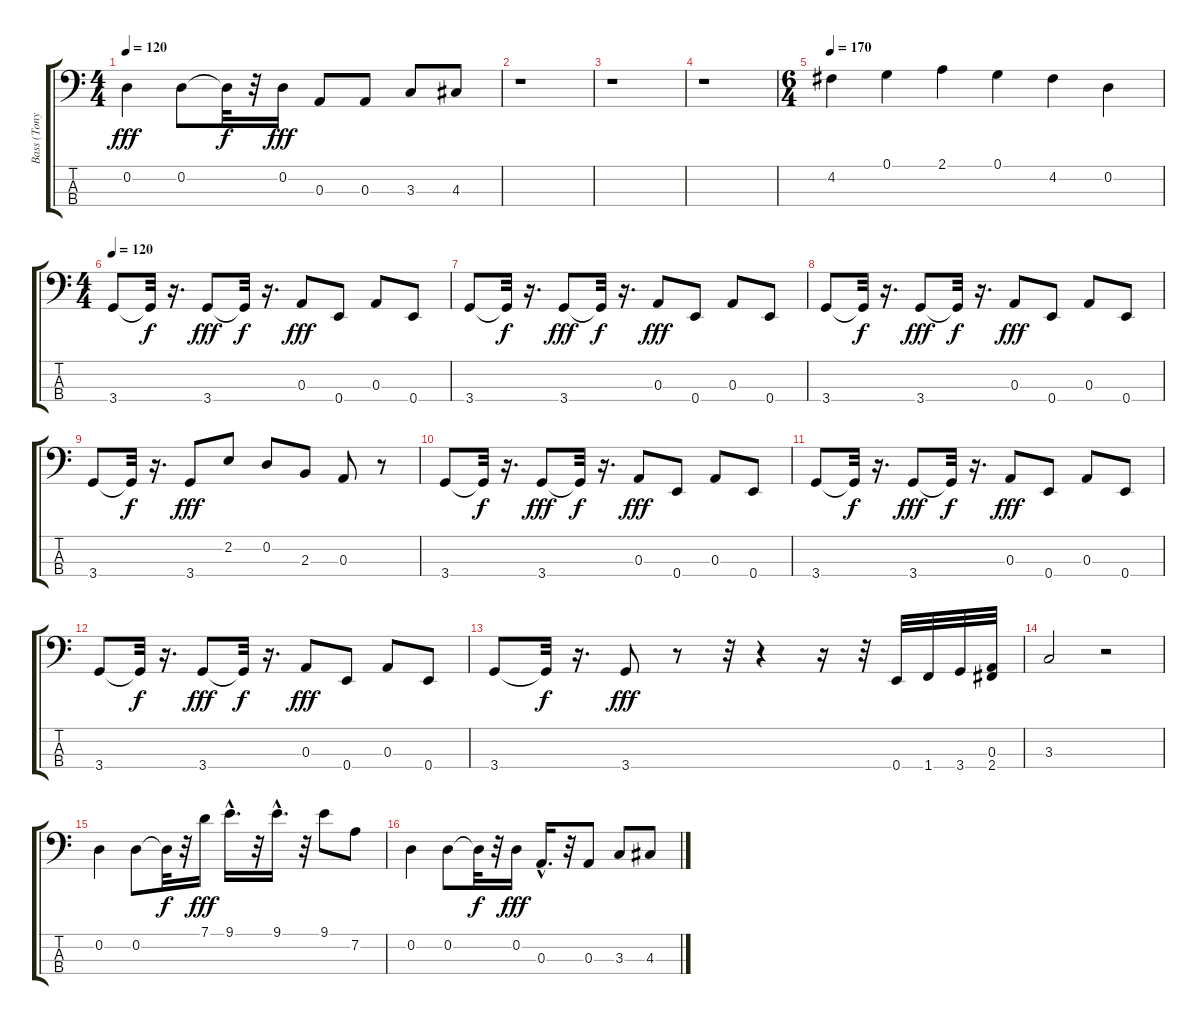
\track ("Bass (Tony Kanal)" "Bass (Tony") {instrument electricbassfinger}
\staff {score tabs}
\tuning (G2 D2 A1 E1) {hide}
\ts (4 4)
\tempo 120
\clef f4
\ks c
0.2.4{dy fff} 0.2.8 0.2{t}.32{dy f} r.32 0.2.16{dy fff} 0.3.8 0.3.8 3.3.8 4.3.8 |
r.1 |
r.1 |
r.1 |
\ts (6 4)
\tempo 170
4.2.4 0.1.4 2.1.4 0.1.4 4.2.4 0.2.4 |
\ts (4 4)
\tempo 120
3.4.8 3.4{t}.32{dy f} r.16{d} 3.4.8{dy fff} 3.4{t}.32{dy f} r.16{d} 0.3.8{dy fff} 0.4.8 0.3.8 0.4.8 |
3.4.8 3.4{t}.32{dy f} r.16{d} 3.4.8{dy fff} 3.4{t}.32{dy f} r.16{d} 0.3.8{dy fff} 0.4.8 0.3.8 0.4.8 |
3.4.8 3.4{t}.32{dy f} r.16{d} 3.4.8{dy fff} 3.4{t}.32{dy f} r.16{d} 0.3.8{dy fff} 0.4.8 0.3.8 0.4.8 |
3.4.8 3.4{t}.32{dy f} r.16{d} 3.4.8{dy fff} 2.2.8 0.2.8 2.3.8 0.3.8 r.8 |
3.4.8 3.4{t}.32{dy f} r.16{d} 3.4.8{dy fff} 3.4{t}.32{dy f} r.16{d} 0.3.8{dy fff} 0.4.8 0.3.8 0.4.8 |
3.4.8 3.4{t}.32{dy f} r.16{d} 3.4.8{dy fff} 3.4{t}.32{dy f} r.16{d} 0.3.8{dy fff} 0.4.8 0.3.8 0.4.8 |
3.4.8 3.4{t}.32{dy f} r.16{d} 3.4.8{dy fff} 3.4{t}.32{dy f} r.16{d} 0.3.8{dy fff} 0.4.8 0.3.8 0.4.8 |
3.4.8 3.4{t}.32{dy f} r.16{d} 3.4.8{dy fff} r.8 r.32 r.4 r.16 r.32 0.4.32 1.4.32 3.4.32 (0.3 2.4).32 |
3.3.2 r.2 |
0.2.4 0.2.8 0.2{t}.32{dy f} r.32 7.1.16{dy fff} 9.1{hac}.16{d} r.32 9.1{hac}.16{d} r.32 9.1.8 7.2.8 |
0.2.4 0.2.8 0.2{t}.32{dy f} r.32 0.2.16{dy fff} 0.3{hac}.16{d} r.32 0.3.8 3.3.8 4.3.8
